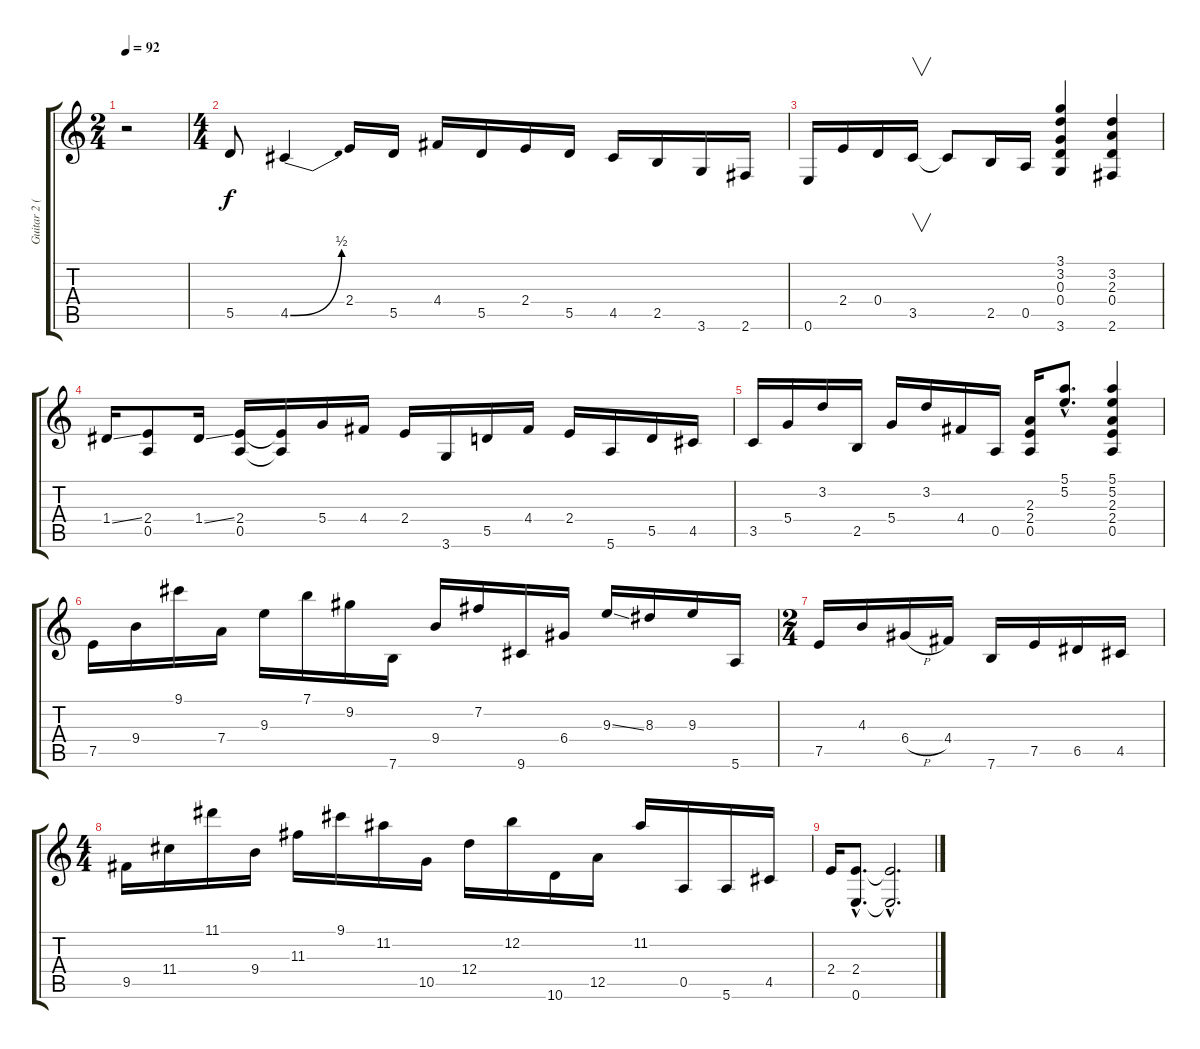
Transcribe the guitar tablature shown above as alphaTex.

\track ("Guitar 2 (Rhythm)" "Guitar 2 (") {instrument overdrivenguitar}
\staff {score tabs}
\tuning (E4 B3 G3 D3 A2 E2) {hide}
\ts (2 4)
\tempo 92
\clef g2
\ks c
r.2{dy f} |
\ts (4 4)
5.5.8 4.5{be (bend 0 0 60 2)}.4 2.4.16 5.5.16 4.4.16 5.5.16 2.4.16 5.5.16 4.5.16 2.5.16 3.6.16 2.6.16 |
0.6.16 2.4.16 0.4.16 3.5.16{v} 3.5{t}.8 2.5.16 0.5.16 (3.1 3.2 0.3 0.4 3.6).4 (3.2 2.3 0.4 2.6).4 |
1.4{ss}.16 (2.4 0.5).8 1.4{ss}.16 (2.4 0.5).16 (2.4{t} 0.5{t}).16 5.4.16 4.4.16 2.4.16 3.6.16 5.5.16 4.4.16 2.4.16 5.6.16 5.5.16 4.5.16 |
3.5.16 5.4.16 3.2.16 2.5.16 5.4.16 3.2.16 4.4.16 0.5.16 (2.3 2.4 0.5).16 (5.1{hac} 5.2{hac}).8{d} (5.1 5.2 2.3 2.4 0.5).4 |
7.5.16 9.4.16 9.1.16 7.4.16 9.3.16 7.1.16 9.2.16 7.6.16 9.4.16 7.2.16 9.6.16 6.4.16 9.3{ss}.16 8.3.16 9.3.16 5.6.16 |
\ts (2 4)
7.5.16 4.3.16 6.4{h}.16 4.4.16 7.6.16 7.5.16 6.5.16 4.5.16 |
\ts (4 4)
9.5.16 11.4.16 11.1.16 9.4.16 11.3.16 9.1.16 11.2.16 10.5.16 12.4.16 12.2.16 10.6.16 12.5.16 11.2.16 0.5.16 5.6.16 4.5.16 |
2.4.16 (2.4{hac} 0.6{hac}).8{d} (2.4{hac t} 0.6{hac t}).2{d}
